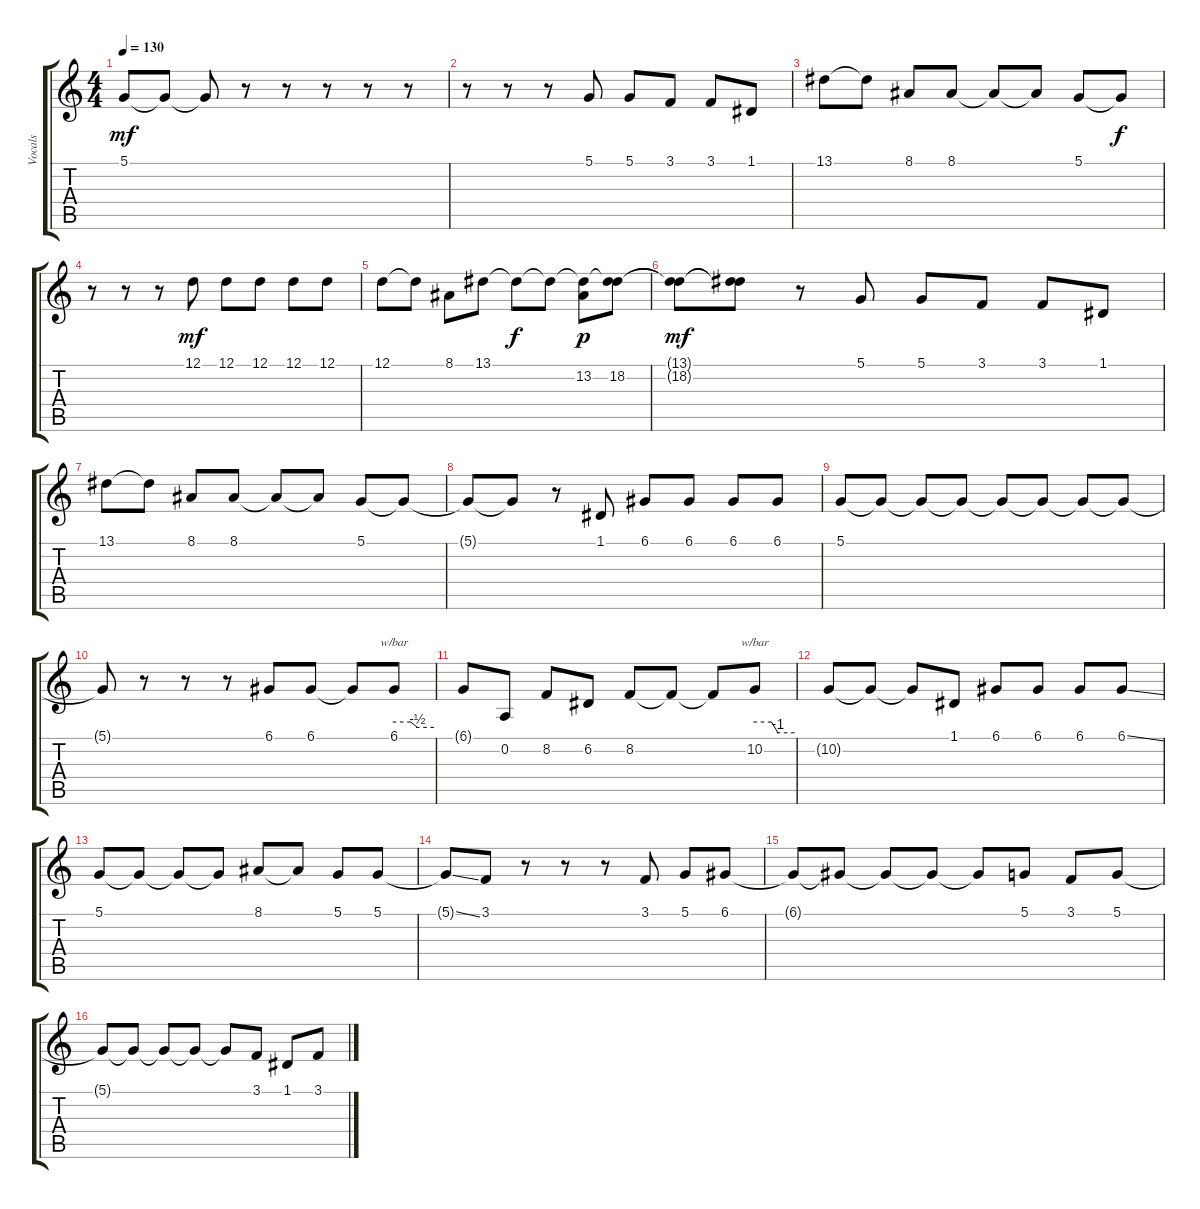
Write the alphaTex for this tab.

\track ("Vocals" "Vocals") {instrument lead2sawtooth}
\staff {score tabs}
\tuning (D4 A3 F3 C3 G2 C2) {hide}
\ts (4 4)
\tempo 130
\clef g2
\ks c
5.1{t}.8{dy mf} 5.1{t}.8 5.1{t}.8 r.8 r.8 r.8 r.8 r.8 |
r.8 r.8 r.8 5.1.8 5.1.8 3.1.8 3.1.8 1.1.8 |
13.1.8 13.1{t}.8 8.1.8 8.1.8 8.1{t}.8 8.1{t}.8 5.1.8 5.1{t}.8{dy f} |
r.8 r.8 r.8 12.1.8{dy mf} 12.1.8 12.1.8 12.1.8 12.1.8 |
12.1.8 12.1{t}.8 8.1.8 13.1.8 13.1{t}.8{dy f} 13.1{t}.8 (13.1{t} 13.2).8{dy p} (13.1{t} 18.2).8 |
(13.1{t} 18.2{t}).8{dy mf} (13.1{t} 18.2{t}).8 r.8 5.1.8 5.1.8 3.1.8 3.1.8 1.1.8 |
13.1.8 13.1{t}.8 8.1.8 8.1.8 8.1{t}.8 8.1{t}.8 5.1.8 5.1{t}.8 |
5.1{t}.8 5.1{t}.8 r.8 1.1.8 6.1.8 6.1.8 6.1.8 6.1.8 |
5.1.8 5.1{t}.8 5.1{t}.8 5.1{t}.8 5.1{t}.8 5.1{t}.8 5.1{t}.8 5.1{t}.8 |
5.1{t}.8 r.8 r.8 r.8 6.1.8 6.1.8 6.1{t}.8 6.1.8{tbe (custom default 0 0 25 0 35 -2 60 -2)} |
6.1{t}.8 0.2.8 8.2.8 6.2.8 8.2.8 8.2{t}.8 8.2{t}.8 10.2.8{tbe (custom default 0 0 25 0 35 -4 60 -4)} |
10.2{t}.8 10.2{t}.8 10.2{t}.8 1.1.8 6.1.8 6.1.8 6.1.8 6.1{ss}.8 |
5.1.8 5.1{t}.8 5.1{t}.8 5.1{t}.8 8.1.8 8.1{t}.8 5.1.8 5.1.8 |
5.1{ss t}.8 3.1.8 r.8 r.8 r.8 3.1.8 5.1.8 6.1.8 |
6.1{t}.8 6.1{t}.8 6.1{t}.8 6.1{t}.8 6.1{t}.8 5.1.8 3.1.8 5.1.8 |
5.1{t}.8 5.1{t}.8 5.1{t}.8 5.1{t}.8 5.1{t}.8 3.1.8 1.1.8 3.1.8
